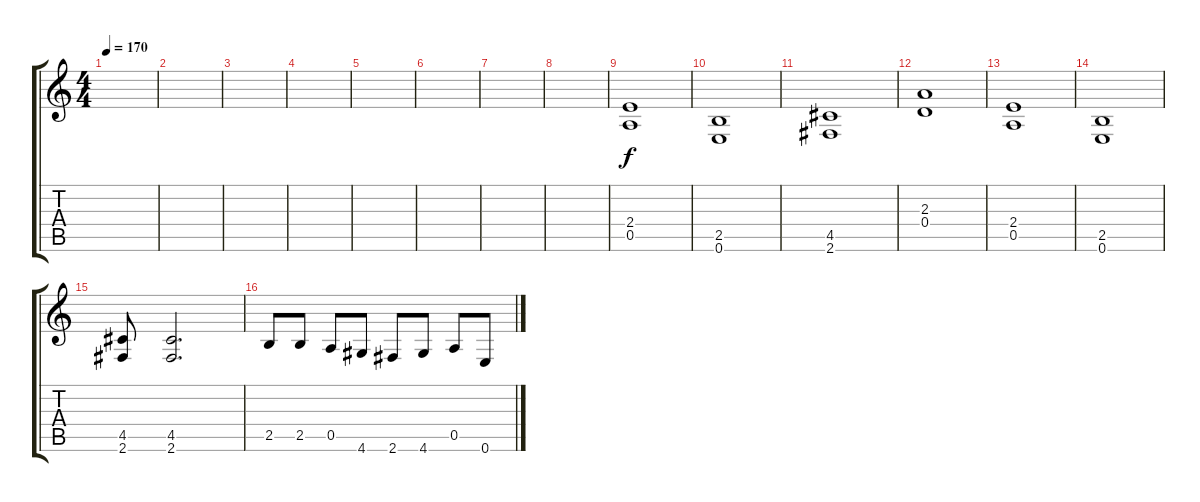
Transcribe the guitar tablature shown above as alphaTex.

\track "" {instrument distortionguitar}
\staff {score tabs}
\tuning (E4 B3 G3 D3 A2 E2) {hide}
\ts (4 4)
\tempo 170
\clef g2
\ks c
|
|
|
|
|
|
|
|
(2.4 0.5).1 |
(2.5 0.6).1 |
(4.5 2.6).1 |
(2.3 0.4).1 |
(2.4 0.5).1 |
(2.5 0.6).1 |
(4.5 2.6).8 (4.5 2.6).2{d} |
2.5.8 2.5.8 0.5.8 4.6.8 2.6.8 4.6.8 0.5.8 0.6.8
